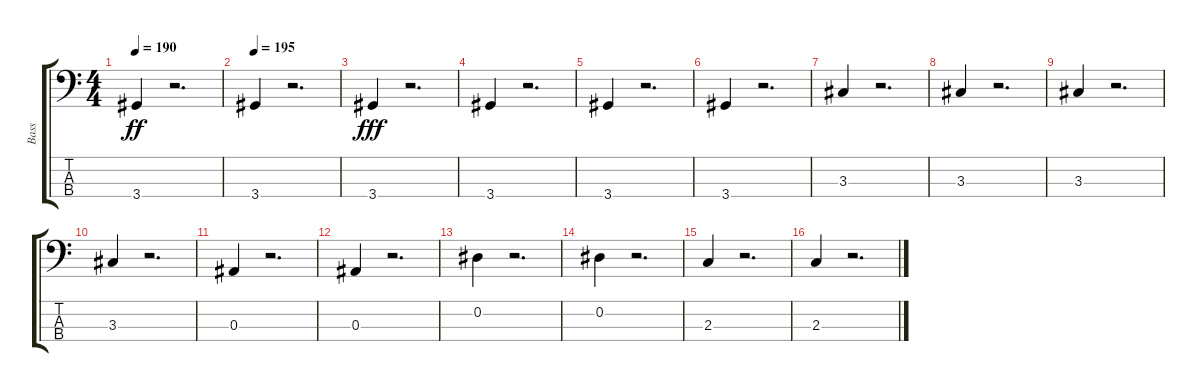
\track ("Bass" "Bass") {instrument acousticbass}
\staff {score tabs}
\tuning (Ab2 Eb2 Bb1 F1) {hide}
\ts (4 4)
\tempo 190
\clef f4
\ks c
3.4.4{dy ff} r.2{d} |
\tempo 195
3.4.4 r.2{d} |
3.4.4{dy fff} r.2{d} |
3.4.4 r.2{d} |
3.4.4 r.2{d} |
3.4.4 r.2{d} |
3.3.4 r.2{d} |
3.3.4 r.2{d} |
3.3.4 r.2{d} |
3.3.4 r.2{d} |
0.3.4 r.2{d} |
0.3.4 r.2{d} |
0.2.4 r.2{d} |
0.2.4 r.2{d} |
2.3.4 r.2{d} |
2.3.4 r.2{d}
